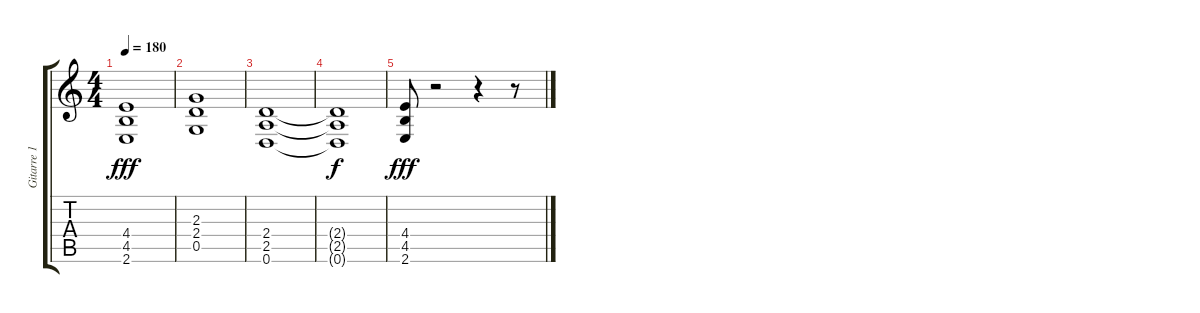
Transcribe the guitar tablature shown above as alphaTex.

\track ("Gitarre 1" "Gitarre 1") {instrument overdrivenguitar}
\staff {score tabs}
\tuning (D4 A3 F3 C3 G2 D2) {hide}
\ts (4 4)
\tempo 180
\clef g2
\ks c
(4.4 4.5 2.6).1{dy fff} |
(2.3 2.4 0.5).1 |
(2.4 2.5 0.6).1 |
(2.4{t} 2.5{t} 0.6{t}).1{dy f} |
(4.4 4.5 2.6).8{dy fff} r.2 r.4 r.8
